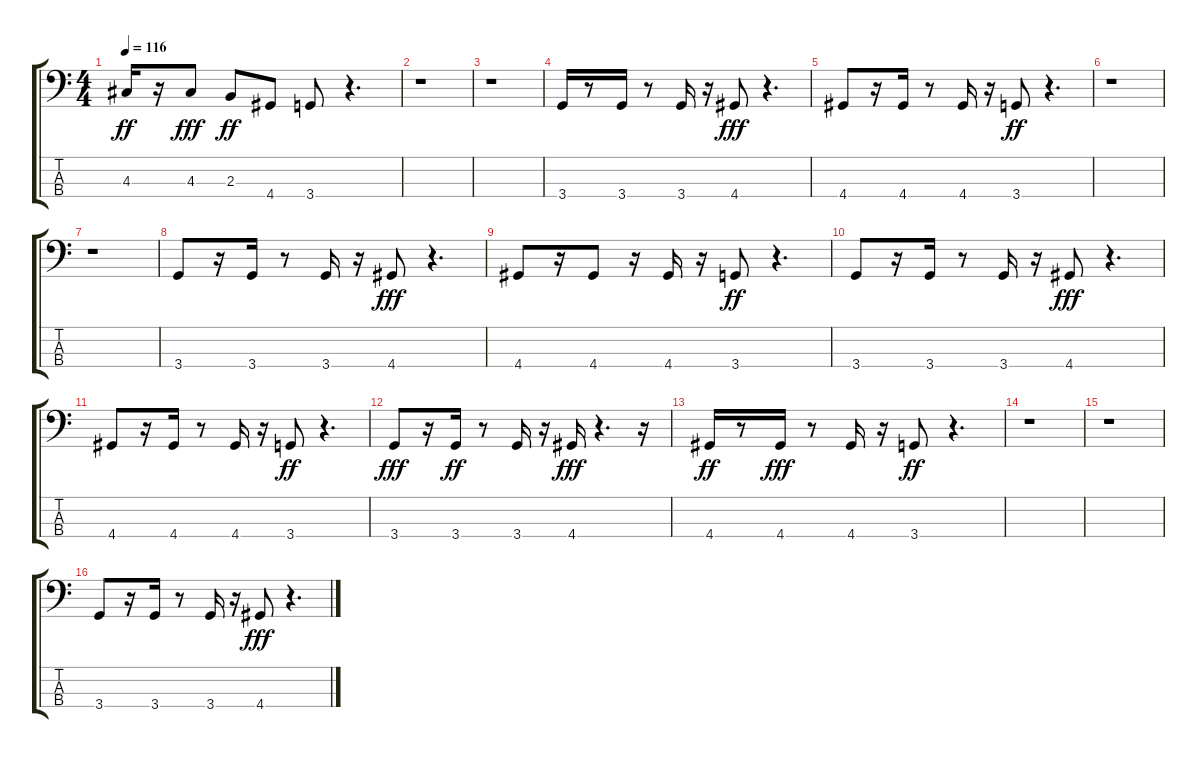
\track "" {instrument electricbassfinger}
\staff {score tabs}
\tuning (G2 D2 A1 E1) {hide}
\ts (4 4)
\tempo 116
\clef f4
\ks c
4.3.16{dy ff} r.16 4.3.8{dy fff} 2.3.8{dy ff} 4.4.8 3.4.8 r.4{d} |
r.1 |
r.1 |
3.4.16 r.8 3.4.16 r.8 3.4.16 r.16 4.4.8{dy fff} r.4{d} |
4.4.8 r.16 4.4.16 r.8 4.4.16 r.16 3.4.8{dy ff} r.4{d} |
r.1 |
r.1 |
3.4.8 r.16 3.4.16 r.8 3.4.16 r.16 4.4.8{dy fff} r.4{d} |
4.4.8 r.16 4.4.8 r.16 4.4.16 r.16 3.4.8{dy ff} r.4{d} |
3.4.8 r.16 3.4.16 r.8 3.4.16 r.16 4.4.8{dy fff} r.4{d} |
4.4.8 r.16 4.4.16 r.8 4.4.16 r.16 3.4.8{dy ff} r.4{d} |
3.4.8{dy fff} r.16 3.4.16{dy ff} r.8 3.4.16 r.16 4.4.16{dy fff} r.4{d} r.16 |
4.4.16{dy ff} r.8 4.4.16{dy fff} r.8 4.4.16 r.16 3.4.8{dy ff} r.4{d} |
r.1 |
r.1 |
3.4.8 r.16 3.4.16 r.8 3.4.16 r.16 4.4.8{dy fff} r.4{d}
